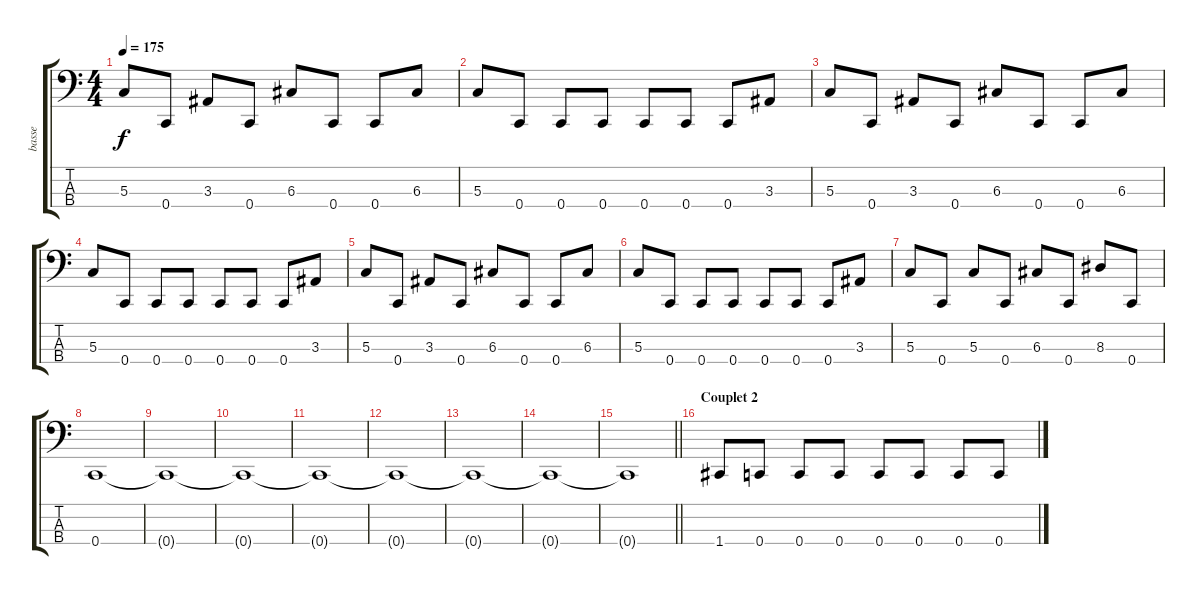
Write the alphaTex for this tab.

\track ("basse" "basse") {instrument electricbassfinger}
\staff {score tabs}
\tuning (F2 C2 G1 C1) {hide}
\ts (4 4)
\tempo 175
\clef f4
\ks c
5.3.8{dy f} 0.4.8 3.3.8 0.4.8 6.3.8 0.4.8 0.4.8 6.3.8 |
5.3.8 0.4.8 0.4.8 0.4.8 0.4.8 0.4.8 0.4.8 3.3.8 |
5.3.8 0.4.8 3.3.8 0.4.8 6.3.8 0.4.8 0.4.8 6.3.8 |
5.3.8 0.4.8 0.4.8 0.4.8 0.4.8 0.4.8 0.4.8 3.3.8 |
5.3.8 0.4.8 3.3.8 0.4.8 6.3.8 0.4.8 0.4.8 6.3.8 |
5.3.8 0.4.8 0.4.8 0.4.8 0.4.8 0.4.8 0.4.8 3.3.8 |
5.3.8 0.4.8 5.3.8 0.4.8 6.3.8 0.4.8 8.3.8 0.4.8 |
0.4.1 |
0.4{t}.1 |
0.4{t}.1 |
0.4{t}.1 |
0.4{t}.1 |
0.4{t}.1 |
0.4{t}.1 |
\barLineRight lightlight
0.4{t}.1 |
\section ("" "Couplet 2")
1.4.8 0.4.8 0.4.8 0.4.8 0.4.8 0.4.8 0.4.8 0.4.8
